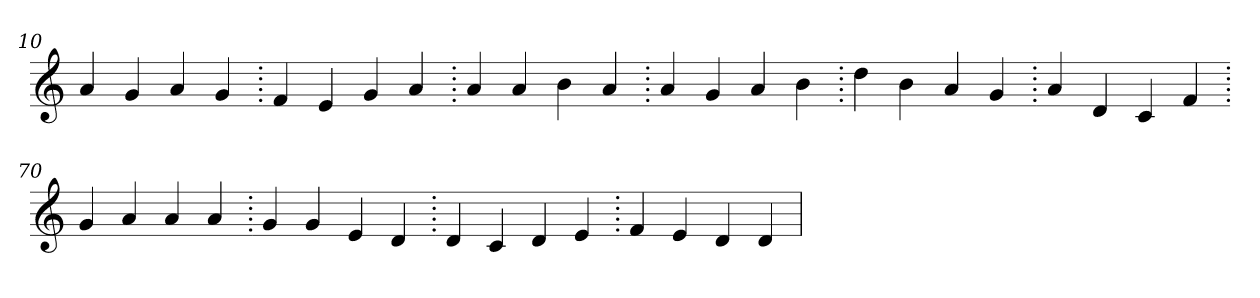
**kern
*part1
*staff1
*clefG2
=10.
4a
4g
4a
4g
=20.
4f
4e
4g
4a
=30.
4a
4a
4b
4a
=40.
4a
4g
4a
4b
=50.
4dd
4b
4a
4g
=60.
4a
4d
4c
4f
=70.
4g
4a
4a
4a
=80.
4g
4g
4e
4d
=90.
4d
4c
4d
4e
=100.
4f
4e
4d
4d
=
*-
